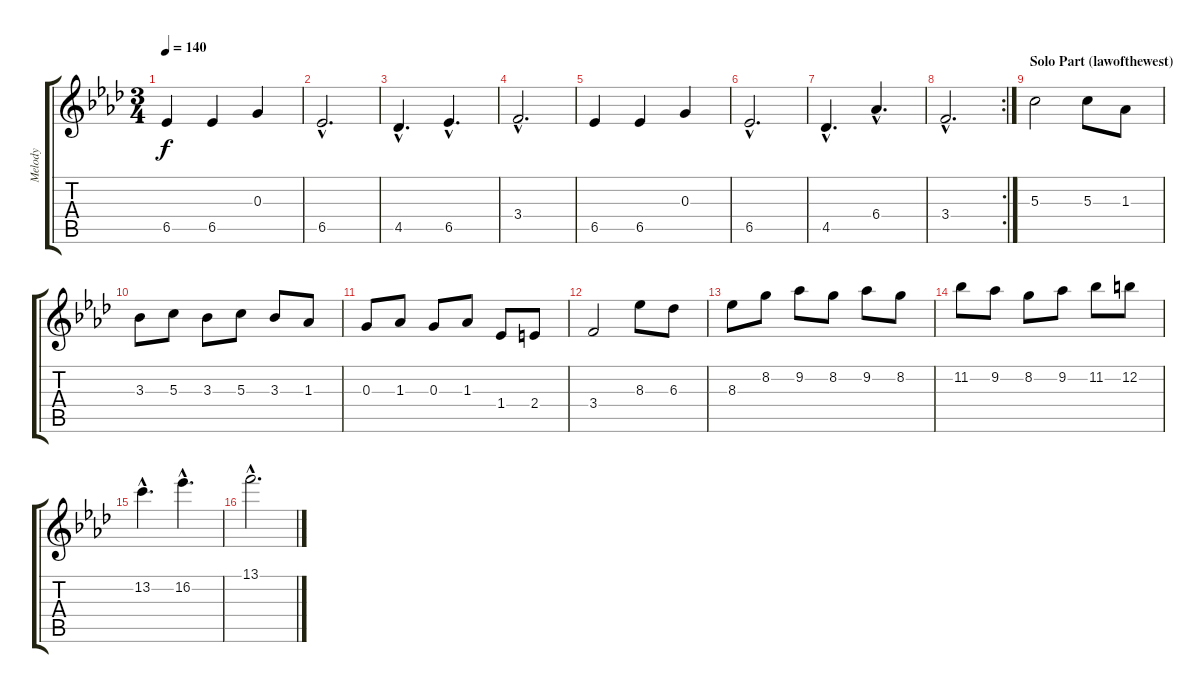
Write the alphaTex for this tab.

\track ("Melody" "Melody") {instrument acousticguitarnylon}
\staff {score tabs}
\tuning (E4 B3 G3 D3 A2 E2) {hide}
\ts (3 4)
\tempo 140
\clef g2
\ks fminor
6.5.4{dy f} 6.5.4 0.3.4 |
6.5{hac}.2{d} |
4.5{hac}.4{d} 6.5{hac}.4{d} |
3.4{hac}.2{d} |
6.5.4 6.5.4 0.3.4 |
6.5{hac}.2{d} |
4.5{hac}.4{d} 6.4{hac}.4{d} |
\rc 2
3.4{hac}.2{d} |
\section ("" "Solo Part (lawofthewest)")
5.3.2 5.3.8 1.3.8 |
3.3.8 5.3.8 3.3.8 5.3.8 3.3.8 1.3.8 |
0.3.8 1.3.8 0.3.8 1.3.8 1.4.8 2.4.8 |
3.4.2 8.3.8 6.3.8 |
8.3.8 8.2.8 9.2.8 8.2.8 9.2.8 8.2.8 |
11.2.8 9.2.8 8.2.8 9.2.8 11.2.8 12.2.8 |
13.2{hac}.4{d} 16.2{hac}.4{d} |
13.1{hac}.2{d}
